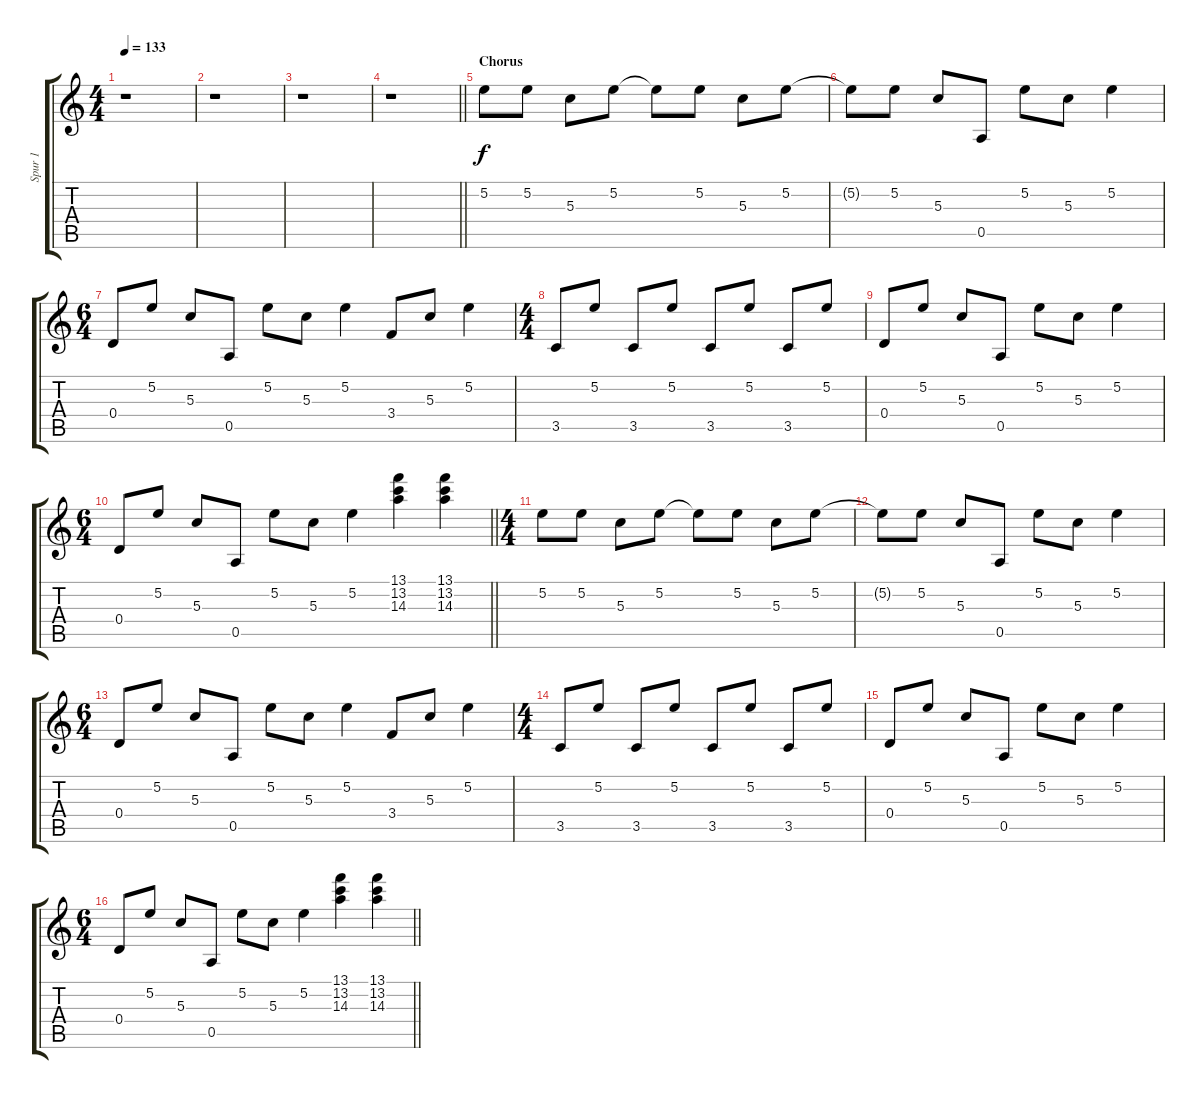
\track ("Spur 1" "Spur 1") {instrument overdrivenguitar}
\staff {score tabs}
\tuning (E4 B3 G3 D3 A2 E2) {hide}
\ts (4 4)
\tempo 133
\clef g2
\ks c
r.1{dy f} |
r.1 |
r.1 |
\barLineRight lightlight
r.1 |
\section ("" "Chorus")
5.2.8 5.2.8 5.3.8 5.2.8 5.2{t}.8 5.2.8 5.3.8 5.2.8 |
5.2{t}.8 5.2.8 5.3.8 0.5.8 5.2.8 5.3.8 5.2.4 |
\ts (6 4)
0.4.8 5.2.8 5.3.8 0.5.8 5.2.8 5.3.8 5.2.4 3.4.8 5.3.8 5.2.4 |
\ts (4 4)
3.5.8 5.2.8 3.5.8 5.2.8 3.5.8 5.2.8 3.5.8 5.2.8 |
0.4.8 5.2.8 5.3.8 0.5.8 5.2.8 5.3.8 5.2.4 |
\ts (6 4)
\barLineRight lightlight
0.4.8 5.2.8 5.3.8 0.5.8 5.2.8 5.3.8 5.2.4 (13.1 13.2 14.3).4 (13.1 13.2 14.3).4 |
\ts (4 4)
5.2.8 5.2.8 5.3.8 5.2.8 5.2{t}.8 5.2.8 5.3.8 5.2.8 |
5.2{t}.8 5.2.8 5.3.8 0.5.8 5.2.8 5.3.8 5.2.4 |
\ts (6 4)
0.4.8 5.2.8 5.3.8 0.5.8 5.2.8 5.3.8 5.2.4 3.4.8 5.3.8 5.2.4 |
\ts (4 4)
3.5.8 5.2.8 3.5.8 5.2.8 3.5.8 5.2.8 3.5.8 5.2.8 |
0.4.8 5.2.8 5.3.8 0.5.8 5.2.8 5.3.8 5.2.4 |
\ts (6 4)
\barLineRight lightlight
0.4.8 5.2.8 5.3.8 0.5.8 5.2.8 5.3.8 5.2.4 (13.1 13.2 14.3).4 (13.1 13.2 14.3).4
